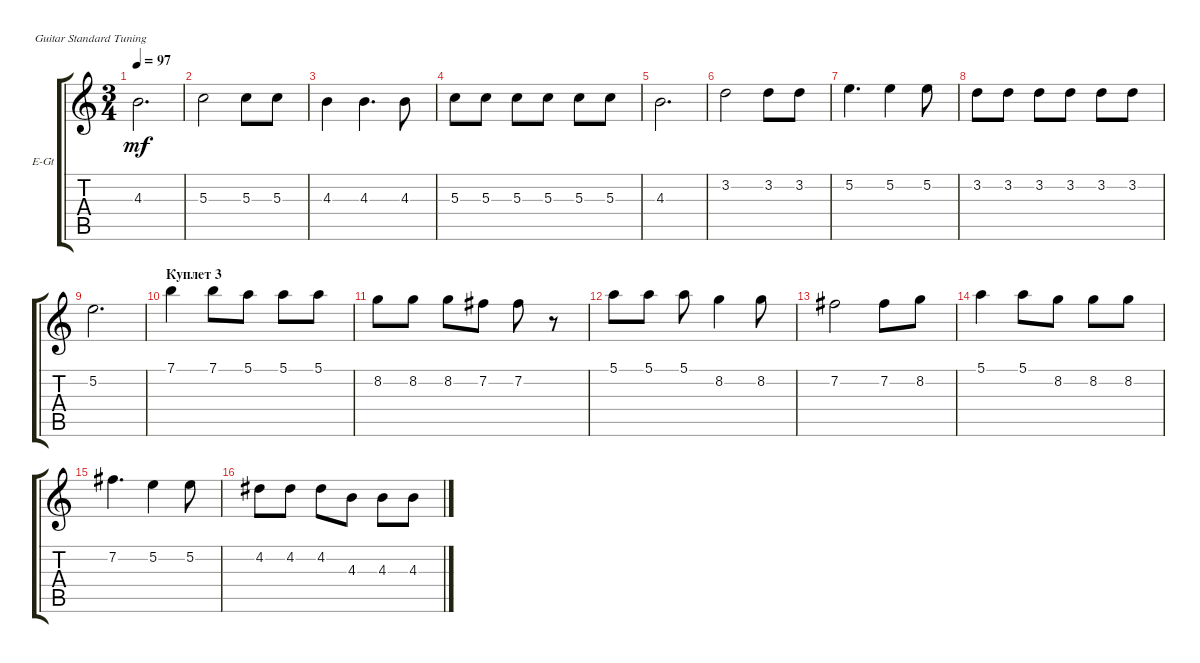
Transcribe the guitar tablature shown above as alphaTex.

\defaultSystemsLayout 4
\bracketExtendMode groupsimilarinstruments
\firstSystemTrackNameOrientation horizontal
\otherSystemsTrackNameOrientation horizontal
\track ("В. Бутусов (Вокал)" "E-Gt") {instrument electricguitarclean}
\staff {score tabs}
\tuning (E4 B3 G3 D3 A2 E2)
\ts (3 4)
\tempo 97
\clef g2
\ks c
4.3.2{d dy mf} |
5.3.2 5.3.8 5.3.8 |
4.3.4 4.3.4{d} 4.3.8 |
5.3.8 5.3.8 5.3.8 5.3.8 5.3.8 5.3.8 |
4.3.2{d} |
3.2.2 3.2.8 3.2.8 |
5.2.4{d} 5.2.4 5.2.8 |
3.2.8 3.2.8 3.2.8 3.2.8 3.2.8 3.2.8 |
5.2.2{d} |
\section ("" "Куплет 3")
7.1.4 7.1.8 5.1.8 5.1.8 5.1.8 |
8.2.8 8.2.8 8.2.8 7.2.8 7.2.8 r.8 |
5.1.8 5.1.8 5.1.8 8.2.4 8.2.8 |
7.2.2 7.2.8 8.2.8 |
5.1.4 5.1.8 8.2.8 8.2.8 8.2.8 |
7.2.4{d} 5.2.4 5.2.8 |
4.2.8 4.2.8 4.2.8 4.3.8 4.3.8 4.3.8
